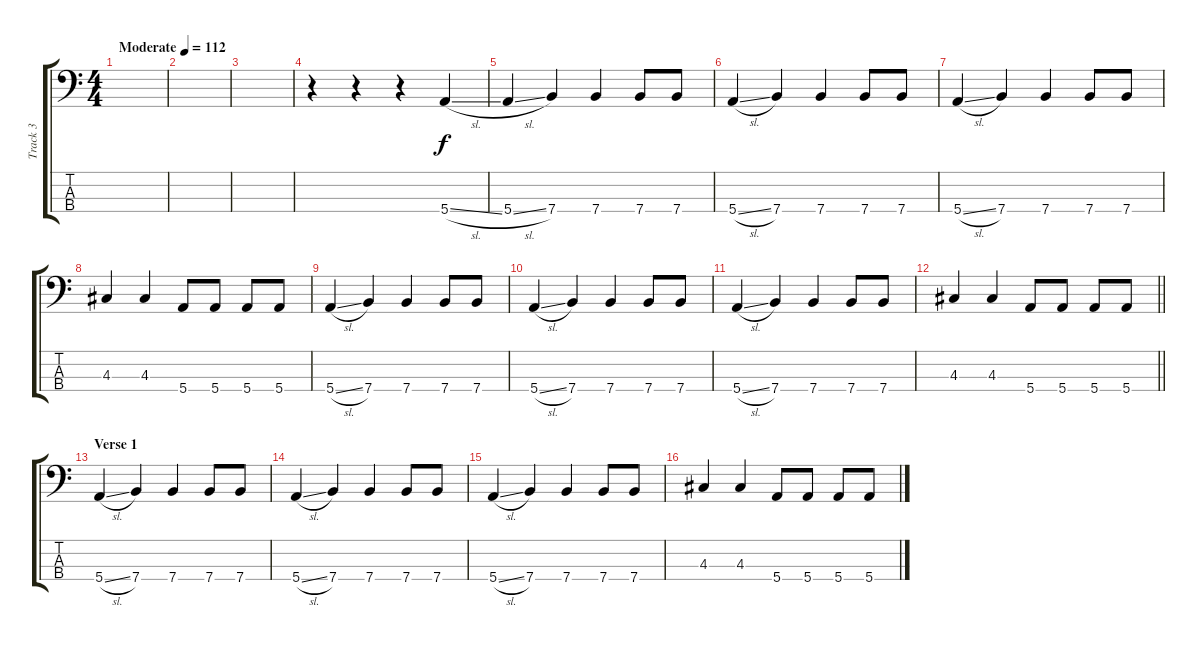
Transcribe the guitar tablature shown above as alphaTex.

\track ("Track 3" "Track 3") {instrument electricbassfinger}
\staff {score tabs}
\tuning (G2 D2 A1 E1) {hide}
\ts (4 4)
\tempo (112 "Moderate")
\clef f4
\ks c
|
|
|
r.4 r.4 r.4 5.4{sl}.4 |
5.4{sl}.4 7.4.4 7.4.4 7.4.8 7.4.8 |
5.4{sl}.4 7.4.4 7.4.4 7.4.8 7.4.8 |
5.4{sl}.4 7.4.4 7.4.4 7.4.8 7.4.8 |
4.3.4 4.3.4 5.4.8 5.4.8 5.4.8 5.4.8 |
5.4{sl}.4 7.4.4 7.4.4 7.4.8 7.4.8 |
5.4{sl}.4 7.4.4 7.4.4 7.4.8 7.4.8 |
5.4{sl}.4 7.4.4 7.4.4 7.4.8 7.4.8 |
\barLineRight lightlight
4.3.4 4.3.4 5.4.8 5.4.8 5.4.8 5.4.8 |
\section ("" "Verse 1")
5.4{sl}.4 7.4.4 7.4.4 7.4.8 7.4.8 |
5.4{sl}.4 7.4.4 7.4.4 7.4.8 7.4.8 |
5.4{sl}.4 7.4.4 7.4.4 7.4.8 7.4.8 |
4.3.4 4.3.4 5.4.8 5.4.8 5.4.8 5.4.8
